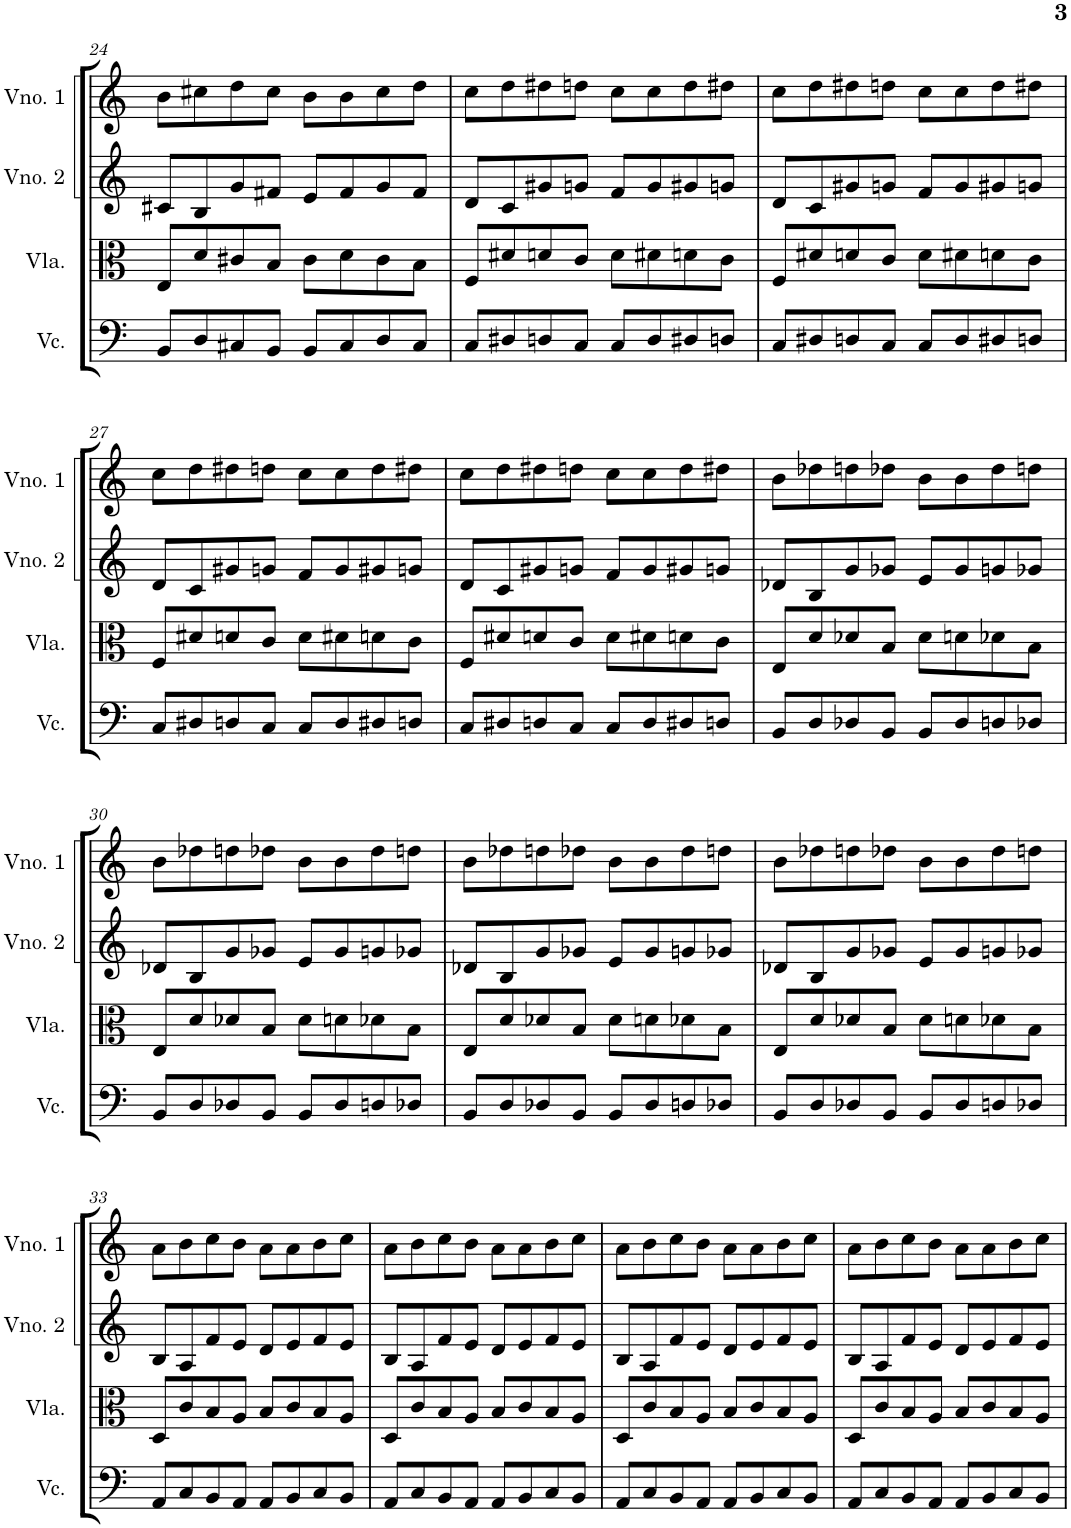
**kern	**kern	**kern	**kern
*part4	*part3	*part2	*part1
*staff4	*staff3	*staff2	*staff1
*I"Violoncelo	*I"Viola	*I"Violino 2	*I"Violino 1
*I'Vc.	*I'Vla.	*I'Vno. 2	*I'Vno. 1
!!LO:PB:g=z
*clefF4	*clefC3	*clefG2	*clefG2
*k[]	*k[]	*k[]	*k[]
*M4/4	*M4/4	*M4/4	*M4/4
=24	=24	=24	=24
8BB/L	8E/L	8c#X/L	8b\L
8D/	8d/	8B/	8cc#X\
8C#X/	8c#X/	8g/	8dd\
8BB/J	8B/J	8f#X/J	8cc#\J
8BB/L	8c#\L	8e/L	8b\L
8C#/	8d\	8f#/	8b\
8D/	8c#\	8g/	8cc#\
8C#/J	8B\J	8f#/J	8dd\J
=25	=25	=25	=25
8C/L	8F/L	8d/L	8cc\L
8D#X/	8d#X/	8c/	8dd\
8Dn/	8dn/	8g#X/	8dd#X\
8C/J	8c/J	8gn/J	8ddn\J
8C/L	8d\L	8f/L	8cc\L
8D/	8d#X\	8g/	8cc\
8D#X/	8dn\	8g#X/	8dd\
8Dn/J	8c\J	8gn/J	8dd#X\J
=26	=26	=26	=26
8C/L	8F/L	8d/L	8cc\L
8D#X/	8d#X/	8c/	8dd\
8Dn/	8dn/	8g#X/	8dd#X\
8C/J	8c/J	8gn/J	8ddn\J
8C/L	8d\L	8f/L	8cc\L
8D/	8d#X\	8g/	8cc\
8D#X/	8dn\	8g#X/	8dd\
8Dn/J	8c\J	8gn/J	8dd#X\J
!!LO:LB:g=z
=27	=27	=27	=27
8C/L	8F/L	8d/L	8cc\L
8D#X/	8d#X/	8c/	8dd\
8Dn/	8dn/	8g#X/	8dd#X\
8C/J	8c/J	8gn/J	8ddn\J
8C/L	8d\L	8f/L	8cc\L
8D/	8d#X\	8g/	8cc\
8D#X/	8dn\	8g#X/	8dd\
8Dn/J	8c\J	8gn/J	8dd#X\J
=28	=28	=28	=28
8C/L	8F/L	8d/L	8cc\L
8D#X/	8d#X/	8c/	8dd\
8Dn/	8dn/	8g#X/	8dd#X\
8C/J	8c/J	8gn/J	8ddn\J
8C/L	8d\L	8f/L	8cc\L
8D/	8d#X\	8g/	8cc\
8D#X/	8dn\	8g#X/	8dd\
8Dn/J	8c\J	8gn/J	8dd#X\J
=29	=29	=29	=29
8BB/L	8E/L	8d-X/L	8b\L
8D/	8d/	8B/	8dd-X\
8D-X/	8d-X/	8g/	8ddn\
8BB/J	8B/J	8g-X/J	8dd-X\J
8BB/L	8d-\L	8e/L	8b\L
8D-/	8dn\	8g-/	8b\
8Dn/	8d-X\	8gn/	8dd-\
8D-X/J	8B\J	8g-X/J	8ddn\J
!!LO:LB:g=z
=30	=30	=30	=30
8BB/L	8E/L	8d-X/L	8b\L
8D/	8d/	8B/	8dd-X\
8D-X/	8d-X/	8g/	8ddn\
8BB/J	8B/J	8g-X/J	8dd-X\J
8BB/L	8d-\L	8e/L	8b\L
8D-/	8dn\	8g-/	8b\
8Dn/	8d-X\	8gn/	8dd-\
8D-X/J	8B\J	8g-X/J	8ddn\J
=31	=31	=31	=31
8BB/L	8E/L	8d-X/L	8b\L
8D/	8d/	8B/	8dd-X\
8D-X/	8d-X/	8g/	8ddn\
8BB/J	8B/J	8g-X/J	8dd-X\J
8BB/L	8d-\L	8e/L	8b\L
8D-/	8dn\	8g-/	8b\
8Dn/	8d-X\	8gn/	8dd-\
8D-X/J	8B\J	8g-X/J	8ddn\J
=32	=32	=32	=32
8BB/L	8E/L	8d-X/L	8b\L
8D/	8d/	8B/	8dd-X\
8D-X/	8d-X/	8g/	8ddn\
8BB/J	8B/J	8g-X/J	8dd-X\J
8BB/L	8d-\L	8e/L	8b\L
8D-/	8dn\	8g-/	8b\
8Dn/	8d-X\	8gn/	8dd-\
8D-X/J	8B\J	8g-X/J	8ddn\J
!!LO:LB:g=z
=33	=33	=33	=33
8AA/L	8D/L	8B/L	8a\L
8C/	8c/	8A/	8b\
8BB/	8B/	8f/	8cc\
8AA/J	8A/J	8e/J	8b\J
8AA/L	8B/L	8d/L	8a\L
8BB/	8c/	8e/	8a\
8C/	8B/	8f/	8b\
8BB/J	8A/J	8e/J	8cc\J
=34	=34	=34	=34
8AA/L	8D/L	8B/L	8a\L
8C/	8c/	8A/	8b\
8BB/	8B/	8f/	8cc\
8AA/J	8A/J	8e/J	8b\J
8AA/L	8B/L	8d/L	8a\L
8BB/	8c/	8e/	8a\
8C/	8B/	8f/	8b\
8BB/J	8A/J	8e/J	8cc\J
=35	=35	=35	=35
8AA/L	8D/L	8B/L	8a\L
8C/	8c/	8A/	8b\
8BB/	8B/	8f/	8cc\
8AA/J	8A/J	8e/J	8b\J
8AA/L	8B/L	8d/L	8a\L
8BB/	8c/	8e/	8a\
8C/	8B/	8f/	8b\
8BB/J	8A/J	8e/J	8cc\J
=36	=36	=36	=36
8AA/L	8D/L	8B/L	8a\L
8C/	8c/	8A/	8b\
8BB/	8B/	8f/	8cc\
8AA/J	8A/J	8e/J	8b\J
8AA/L	8B/L	8d/L	8a\L
8BB/	8c/	8e/	8a\
8C/	8B/	8f/	8b\
8BB/J	8A/J	8e/J	8cc\J
=	=	=	=
*-	*-	*-	*-
